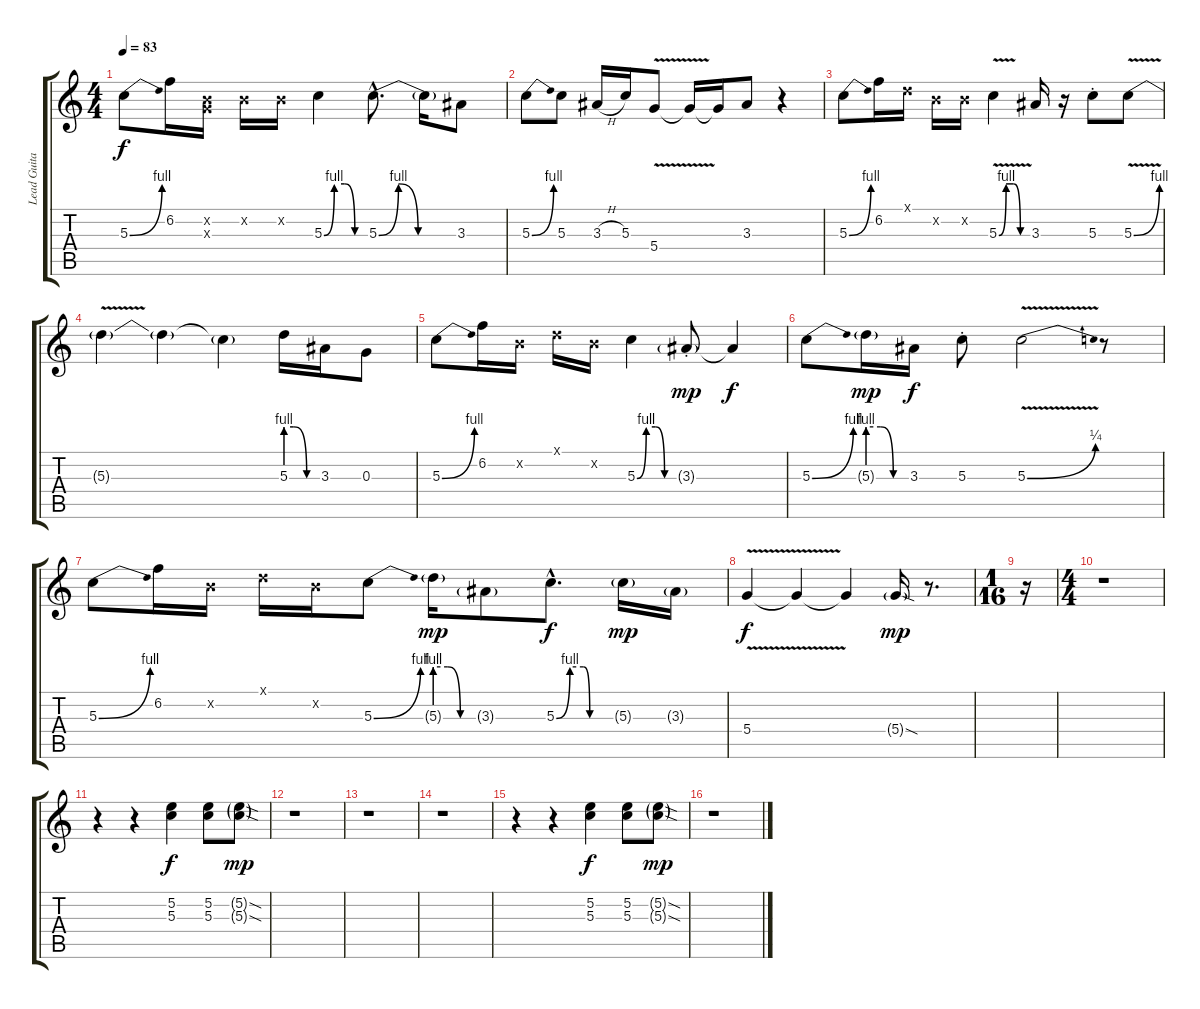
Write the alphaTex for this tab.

\track ("Lead Guitar" "Lead Guita") {instrument distortionguitar}
\staff {score tabs}
\tuning (D4 B3 G3 D3 A2 E2) {hide}
\ts (4 4)
\tempo 83
\clef g2
\ks c
5.3{be (bend 0 0 60 4)}.8{dy f instrument distortionguitar} 6.2.16 (0.2{x} 0.3{x}).16 0.2{x}.16 0.2{x}.16 5.3{be (custom 0 0 15 4 30 4 45 0 60 0)}.4 5.3{be (custom 0 0 15 4 30 0 45 0 60 0) hac}.8{d} 5.3{t}.16 3.3.8 |
5.3{be (bend 0 0 60 4)}.8 5.3.8 3.3{h}.16 5.3.16 5.4{v}.8 5.4{t}.16 5.4{t}.16 3.3.8 r.4 |
5.3{be (bend 0 0 60 4)}.8 6.2.16 0.1{x}.16 0.2{x}.16 0.2{x}.16 5.3{be (custom 0 0 15 4 30 4 45 0 60 0) v}.4 3.3.16 r.16 5.3{st}.8 5.3{be (bend 0 0 60 4) v}.8 |
5.3{t}.4 5.3{t}.4 5.3{t}.4 5.3{be (custom 0 4 15 4 40 0 60 0)}.16 3.3.16 0.3.8 |
5.3{be (bend 0 0 60 4)}.8 6.2.16 0.2{x}.16 0.1{x}.16 0.2{x}.16 5.3{be (custom 0 0 15 4 30 4 45 0 60 0)}.4 3.3{g st}.8{dy mp} 3.3{t}.4{dy f} |
5.3{be (bend 0 0 60 4)}.8 5.3{be (custom 0 4 20 4 40 0 60 0) g}.16{dy mp} 3.3.16{dy f} 5.3{st}.8 5.3{be (bend 0 0 60 1) v}.2 r.8 |
5.3{be (bend 0 0 60 4)}.8 6.2.16 0.2{x}.16 0.1{x}.16 0.2{x}.16 5.3{be (bend 0 0 60 4)}.8 5.3{be (custom 0 4 20 4 40 0 60 0) g}.16{dy mp} 3.3{g}.8 5.3{be (custom 0 0 15 4 30 4 37 0 45 0 60 0) hac}.8{d dy f} 5.3{g}.16{dy mp} 3.3{g}.16 |
5.4{v}.4{dy f} 5.4{t}.4 5.4{t}.4 5.4{sod g}.16{dy mp} r.8{d} |
\ts (1 16)
r.16 |
\ts (4 4)
r.1 |
r.4 r.4 (5.2 5.3).4{dy f} (5.2 5.3).8 (5.2{sod g} 5.3{sod g}).8{dy mp} |
r.1 |
r.1 |
r.1 |
r.4 r.4 (5.2 5.3).4{dy f} (5.2 5.3).8 (5.2{sod g} 5.3{sod g}).8{dy mp} |
r.1
